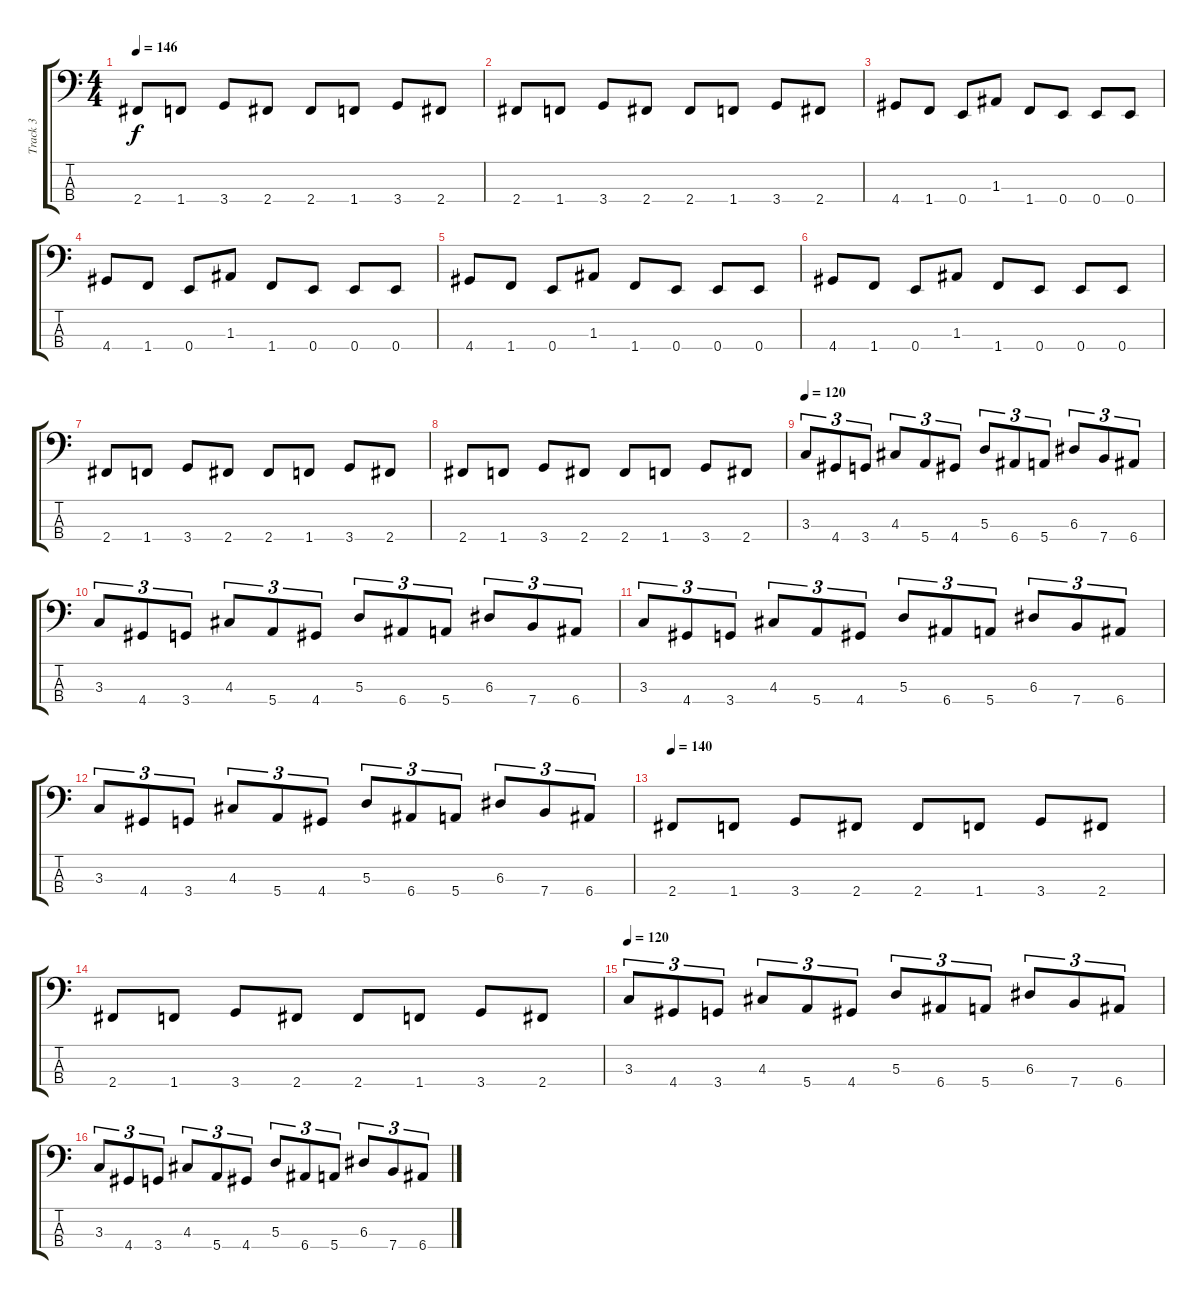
\track ("Track 3" "Track 3") {instrument electricbasspick}
\staff {score tabs}
\tuning (G2 D2 A1 E1) {hide}
\ts (4 4)
\tempo 146
\clef f4
\ks c
2.4.8{dy f} 1.4.8 3.4.8 2.4.8 2.4.8 1.4.8 3.4.8 2.4.8 |
2.4.8 1.4.8 3.4.8 2.4.8 2.4.8 1.4.8 3.4.8 2.4.8 |
4.4.8 1.4.8 0.4.8 1.3.8 1.4.8 0.4.8 0.4.8 0.4.8 |
4.4.8 1.4.8 0.4.8 1.3.8 1.4.8 0.4.8 0.4.8 0.4.8 |
4.4.8 1.4.8 0.4.8 1.3.8 1.4.8 0.4.8 0.4.8 0.4.8 |
4.4.8 1.4.8 0.4.8 1.3.8 1.4.8 0.4.8 0.4.8 0.4.8 |
2.4.8 1.4.8 3.4.8 2.4.8 2.4.8 1.4.8 3.4.8 2.4.8 |
2.4.8 1.4.8 3.4.8 2.4.8 2.4.8 1.4.8 3.4.8 2.4.8 |
\tempo 120
3.3.8{tu (3 2)} 4.4.8{tu (3 2)} 3.4.8{tu (3 2)} 4.3.8{tu (3 2)} 5.4.8{tu (3 2)} 4.4.8{tu (3 2)} 5.3.8{tu (3 2)} 6.4.8{tu (3 2)} 5.4.8{tu (3 2)} 6.3.8{tu (3 2)} 7.4.8{tu (3 2)} 6.4.8{tu (3 2)} |
3.3.8{tu (3 2)} 4.4.8{tu (3 2)} 3.4.8{tu (3 2)} 4.3.8{tu (3 2)} 5.4.8{tu (3 2)} 4.4.8{tu (3 2)} 5.3.8{tu (3 2)} 6.4.8{tu (3 2)} 5.4.8{tu (3 2)} 6.3.8{tu (3 2)} 7.4.8{tu (3 2)} 6.4.8{tu (3 2)} |
3.3.8{tu (3 2)} 4.4.8{tu (3 2)} 3.4.8{tu (3 2)} 4.3.8{tu (3 2)} 5.4.8{tu (3 2)} 4.4.8{tu (3 2)} 5.3.8{tu (3 2)} 6.4.8{tu (3 2)} 5.4.8{tu (3 2)} 6.3.8{tu (3 2)} 7.4.8{tu (3 2)} 6.4.8{tu (3 2)} |
3.3.8{tu (3 2)} 4.4.8{tu (3 2)} 3.4.8{tu (3 2)} 4.3.8{tu (3 2)} 5.4.8{tu (3 2)} 4.4.8{tu (3 2)} 5.3.8{tu (3 2)} 6.4.8{tu (3 2)} 5.4.8{tu (3 2)} 6.3.8{tu (3 2)} 7.4.8{tu (3 2)} 6.4.8{tu (3 2)} |
\tempo 140
2.4.8 1.4.8 3.4.8 2.4.8 2.4.8 1.4.8 3.4.8 2.4.8 |
2.4.8 1.4.8 3.4.8 2.4.8 2.4.8 1.4.8 3.4.8 2.4.8 |
\tempo 120
3.3.8{tu (3 2)} 4.4.8{tu (3 2)} 3.4.8{tu (3 2)} 4.3.8{tu (3 2)} 5.4.8{tu (3 2)} 4.4.8{tu (3 2)} 5.3.8{tu (3 2)} 6.4.8{tu (3 2)} 5.4.8{tu (3 2)} 6.3.8{tu (3 2)} 7.4.8{tu (3 2)} 6.4.8{tu (3 2)} |
3.3.8{tu (3 2)} 4.4.8{tu (3 2)} 3.4.8{tu (3 2)} 4.3.8{tu (3 2)} 5.4.8{tu (3 2)} 4.4.8{tu (3 2)} 5.3.8{tu (3 2)} 6.4.8{tu (3 2)} 5.4.8{tu (3 2)} 6.3.8{tu (3 2)} 7.4.8{tu (3 2)} 6.4.8{tu (3 2)}
